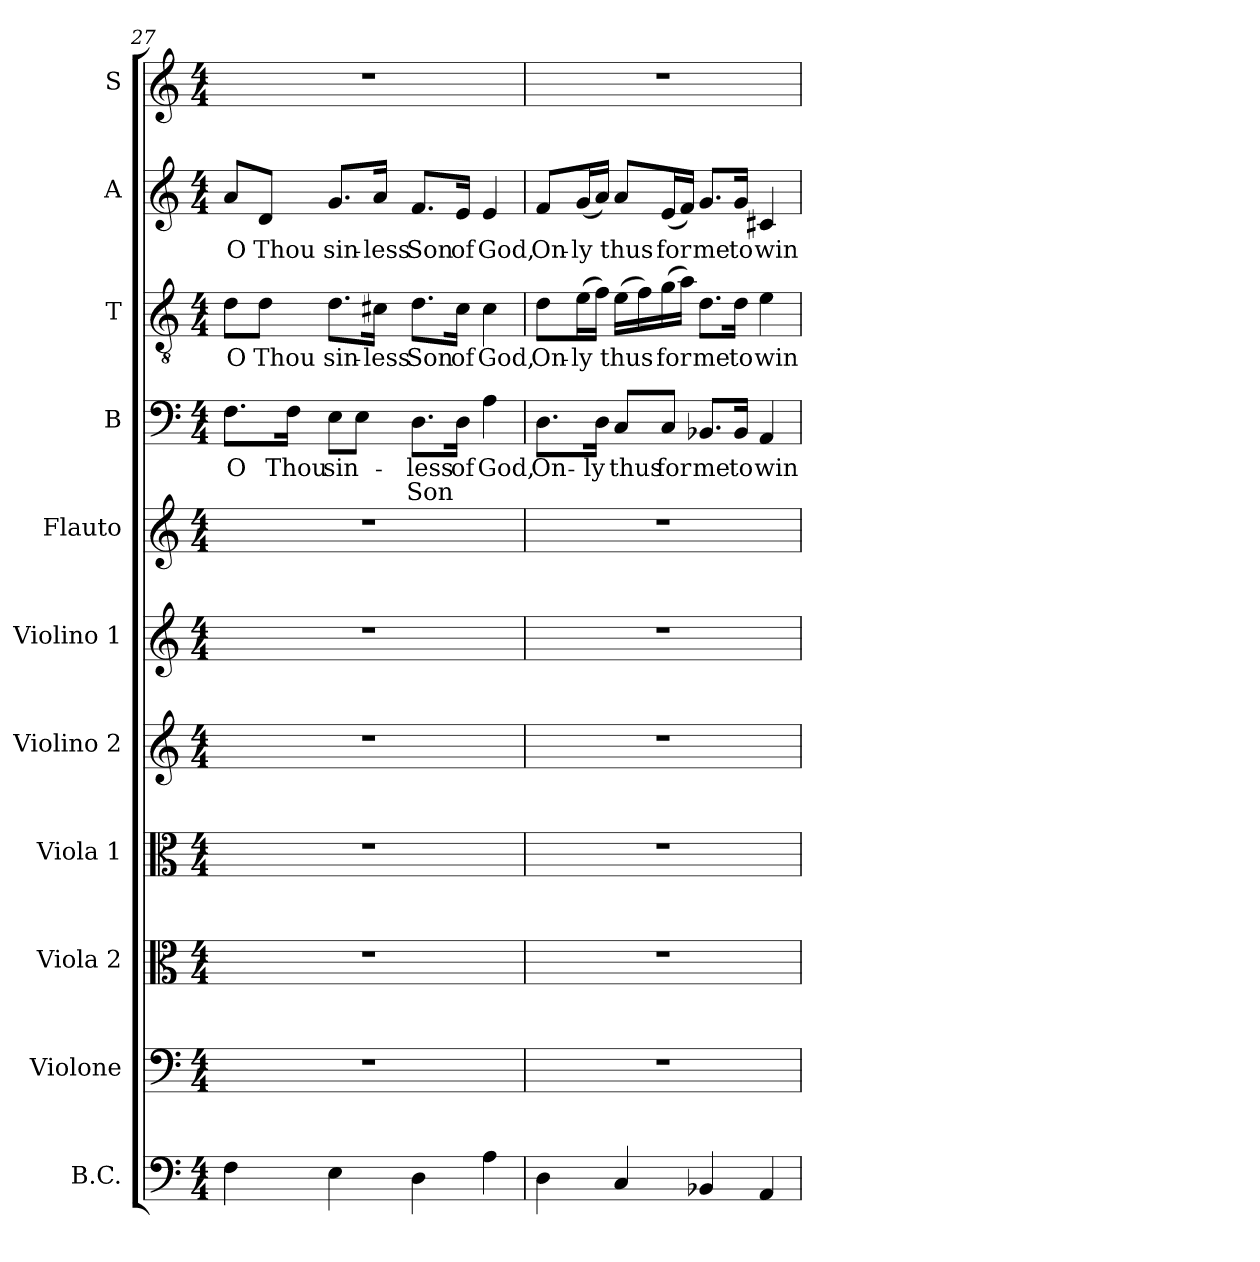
**kern	**kern	**kern	**kern	**kern	**kern	**kern	**kern	**text	**text	**kern	**text	**kern	**text	**kern
*part11	*part10	*part9	*part8	*part7	*part6	*part5	*part4	*part4	*part4	*part3	*part3	*part2	*part2	*part1
*staff11	*staff10	*staff9	*staff8	*staff7	*staff6	*staff5	*staff4	*staff4	*staff4	*staff3	*staff3	*staff2	*staff2	*staff1
*I"B.C.	*I"Violone	*I"Viola 2	*I"Viola 1	*I"Violino 2	*I"Violino 1	*I"Flauto	*I"B	*	*	*I"T	*	*I"A	*	*I"S
*I'B.C.	*I'Vne.	*I'Va2	*I'Va1	*I'Vn2	*I'Vn1	*I'Fl.	*I'B	*	*	*I'T	*	*I'A	*	*I'S
*clefF4	*clefF4	*clefC3	*clefC3	*clefG2	*clefG2	*clefG2	*clefF4	*	*	*clefGv2	*	*clefG2	*	*clefG2
*	*	*	*	*	*	*	*	*	*	*ITrd7c12	*	*	*	*
*k[]	*k[]	*k[]	*k[]	*k[]	*k[]	*k[]	*k[]	*	*	*k[]	*	*k[]	*	*k[]
*C:	*C:	*C:	*C:	*C:	*C:	*C:	*C:	*	*	*C:	*	*C:	*	*C:
*M4/4	*M4/4	*M4/4	*M4/4	*M4/4	*M4/4	*M4/4	*M4/4	*	*	*M4/4	*	*M4/4	*	*M4/4
=27	=27	=27	=27	=27	=27	=27	=27	=27	=27	=27	=27	=27	=27	=27
!	!	!	!	!	!	!	!	!LO:LY:b:color=#000000	!	!	!	!	!	!
!	!	!	!	!	!	!	!	!	!	!	!LO:LY:b:color=#000000	!	!	!
!	!	!	!	!	!	!	!	!	!	!	!	!	!LO:LY:b:color=#000000	!
4Fi\	1r	1r	1r	1r	1r	1r	8.Fi\L	O	.	8Di\L	O	8ai/L	O	1r
!	!	!	!	!	!	!	!	!	!	!	!LO:LY:b:color=#000000	!	!	!
!	!	!	!	!	!	!	!	!	!	!	!	!	!LO:LY:b:color=#000000	!
.	.	.	.	.	.	.	.	.	.	8Di\J	Thou	8di/J	Thou	.
!	!	!	!	!	!	!	!	!LO:LY:b:color=#000000	!	!	!	!	!	!
.	.	.	.	.	.	.	16Fi\Jk	Thou	.	.	.	.	.	.
!	!	!	!	!	!	!	!	!LO:LY:b:color=#000000	!	!	!	!	!	!
!	!	!	!	!	!	!	!	!	!	!	!LO:LY:b:color=#000000	!	!	!
!	!	!	!	!	!	!	!	!	!	!	!	!	!LO:LY:b:color=#000000	!
4Ei\	.	.	.	.	.	.	8Ei\L	sin-	.	8.Di\L	sin-	8.gi/L	sin-	.
.	.	.	.	.	.	.	8Ei\J	.	.	.	.	.	.	.
!	!	!	!	!	!	!	!	!	!	!	!LO:LY:b:color=#000000	!	!	!
!	!	!	!	!	!	!	!	!	!	!	!	!	!LO:LY:b:color=#000000	!
.	.	.	.	.	.	.	.	.	.	16C#Xi\Jk	-less	16ai/Jk	-less	.
!	!	!	!	!	!	!	!	!LO:LY:b:color=#000000	!LO:LY:b:color=#000000	!	!	!	!	!
!	!	!	!	!	!	!	!	!	!	!	!LO:LY:b:color=#000000	!	!	!
!	!	!	!	!	!	!	!	!	!	!	!	!	!LO:LY:b:color=#000000	!
4Di\	.	.	.	.	.	.	8.Di\L	-less	Son	8.Di\L	Son	8.fi/L	Son	.
!	!	!	!	!	!	!	!	!LO:LY:b:color=#000000	!	!	!	!	!	!
!	!	!	!	!	!	!	!	!	!	!	!LO:LY:b:color=#000000	!	!	!
!	!	!	!	!	!	!	!	!	!	!	!	!	!LO:LY:b:color=#000000	!
.	.	.	.	.	.	.	16Di\Jk	of	.	16C#i\Jk	of	16ei/Jk	of	.
!	!	!	!	!	!	!	!	!LO:LY:b:color=#000000	!	!	!	!	!	!
!	!	!	!	!	!	!	!	!	!	!	!LO:LY:b:color=#000000	!	!	!
!	!	!	!	!	!	!	!	!	!	!	!	!	!LO:LY:b:color=#000000	!
4Ai\	.	.	.	.	.	.	4Ai\	God,	.	4C#i\	God,	4ei/	God,	.
=28	=28	=28	=28	=28	=28	=28	=28	=28	=28	=28	=28	=28	=28	=28
!	!	!	!	!	!	!	!	!LO:LY:b:color=#000000	!	!	!	!	!	!
!	!	!	!	!	!	!	!	!	!	!	!LO:LY:b:color=#000000	!	!	!
!	!	!	!	!	!	!	!	!	!	!	!	!	!LO:LY:b:color=#000000	!
4Di\	1r	1r	1r	1r	1r	1r	8.Di\L	On-	.	8Di\L	On-	8fi/L	On-	1r
!	!	!	!	!	!	!	!	!	!	!	!LO:LY:b:color=#000000	!	!	!
!	!	!	!	!	!	!	!	!	!	!	!	!	!LO:LY:b:color=#000000	!
.	.	.	.	.	.	.	.	.	.	(16Ei\L	-ly	(16gi/L	-ly	.
!	!	!	!	!	!	!	!	!LO:LY:b:color=#000000	!	!	!	!	!	!
.	.	.	.	.	.	.	16Di\Jk	-ly	.	16Fi\JJ)	.	16ai/JJ)	.	.
!	!	!	!	!	!	!	!	!LO:LY:b:color=#000000	!	!	!	!	!	!
!	!	!	!	!	!	!	!	!	!	!	!LO:LY:b:color=#000000	!	!	!
!	!	!	!	!	!	!	!	!	!	!	!	!	!LO:LY:b:color=#000000	!
4Ci/	.	.	.	.	.	.	8Ci/L	thus	.	(16Ei\LL	thus	8ai/L	thus	.
.	.	.	.	.	.	.	.	.	.	16Fi\)	.	.	.	.
!	!	!	!	!	!	!	!	!LO:LY:b:color=#000000	!	!	!	!	!	!
!	!	!	!	!	!	!	!	!	!	!	!LO:LY:b:color=#000000	!	!	!
!	!	!	!	!	!	!	!	!	!	!	!	!	!LO:LY:b:color=#000000	!
.	.	.	.	.	.	.	8Ci/J	for	.	(16Gi\	for	(16ei/L	for	.
.	.	.	.	.	.	.	.	.	.	16Ai\JJ)	.	16fi/JJ)	.	.
!	!	!	!	!	!	!	!	!LO:LY:b:color=#000000	!	!	!	!	!	!
!	!	!	!	!	!	!	!	!	!	!	!LO:LY:b:color=#000000	!	!	!
!	!	!	!	!	!	!	!	!	!	!	!	!	!LO:LY:b:color=#000000	!
4BB-Xi/	.	.	.	.	.	.	8.BB-Xi/L	me	.	8.Di\L	me	8.gi/L	me	.
!	!	!	!	!	!	!	!	!LO:LY:b:color=#000000	!	!	!	!	!	!
!	!	!	!	!	!	!	!	!	!	!	!LO:LY:b:color=#000000	!	!	!
!	!	!	!	!	!	!	!	!	!	!	!	!	!LO:LY:b:color=#000000	!
.	.	.	.	.	.	.	16BB-i/Jk	to	.	16Di\Jk	to	16gi/Jk	to	.
!	!	!	!	!	!	!	!	!LO:LY:b:color=#000000	!	!	!	!	!	!
!	!	!	!	!	!	!	!	!	!	!	!LO:LY:b:color=#000000	!	!	!
!	!	!	!	!	!	!	!	!	!	!	!	!	!LO:LY:b:color=#000000	!
4AAi/	.	.	.	.	.	.	4AAi/	win	.	4Ei\	win	4c#Xi/	win	.
=	=	=	=	=	=	=	=	=	=	=	=	=	=	=
*-	*-	*-	*-	*-	*-	*-	*-	*-	*-	*-	*-	*-	*-	*-
